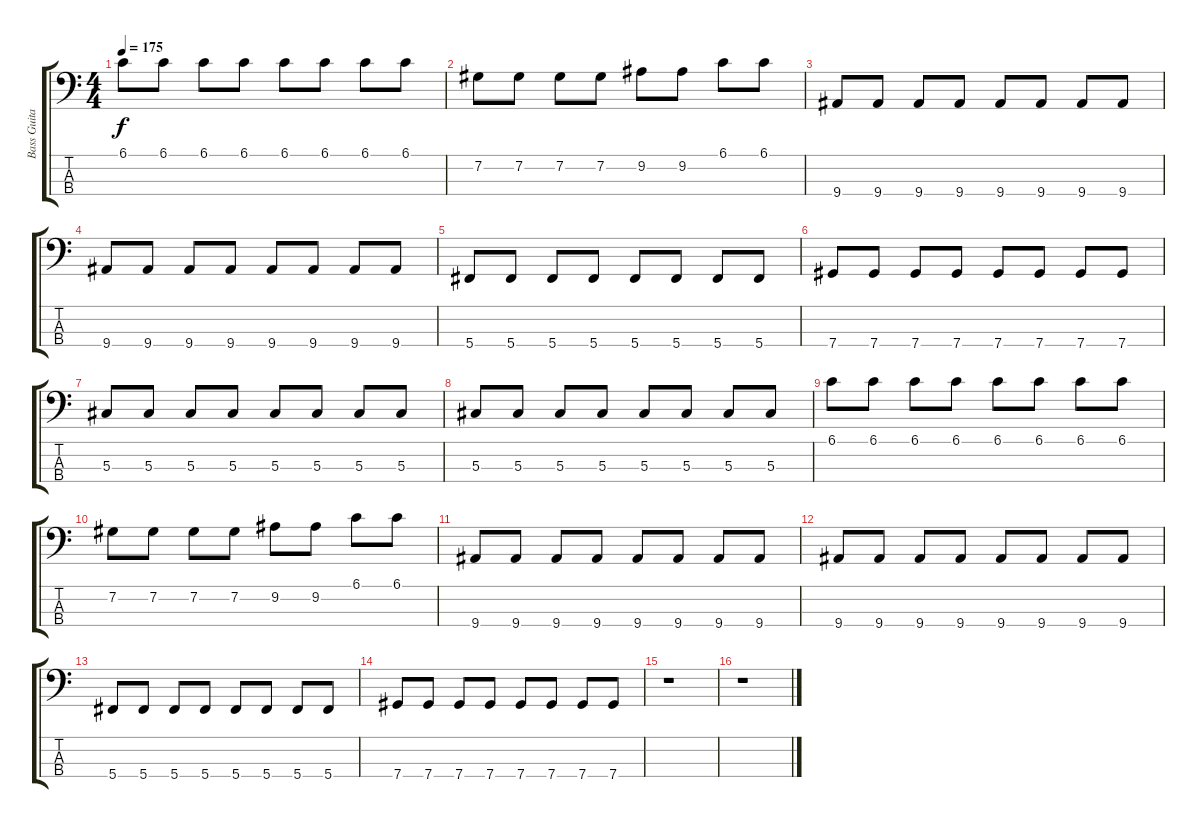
\track ("Bass Guitar" "Bass Guita") {instrument electricbassfinger}
\staff {score tabs}
\tuning (Gb2 Db2 Ab1 Db1) {hide}
\ts (4 4)
\tempo 175
\clef f4
\ks c
6.1.8{dy f} 6.1.8 6.1.8 6.1.8 6.1.8 6.1.8 6.1.8 6.1.8 |
7.2.8 7.2.8 7.2.8 7.2.8 9.2.8 9.2.8 6.1.8 6.1.8 |
9.4.8 9.4.8 9.4.8 9.4.8 9.4.8 9.4.8 9.4.8 9.4.8 |
9.4.8 9.4.8 9.4.8 9.4.8 9.4.8 9.4.8 9.4.8 9.4.8 |
5.4.8 5.4.8 5.4.8 5.4.8 5.4.8 5.4.8 5.4.8 5.4.8 |
7.4.8 7.4.8 7.4.8 7.4.8 7.4.8 7.4.8 7.4.8 7.4.8 |
5.3.8 5.3.8 5.3.8 5.3.8 5.3.8 5.3.8 5.3.8 5.3.8 |
5.3.8 5.3.8 5.3.8 5.3.8 5.3.8 5.3.8 5.3.8 5.3.8 |
6.1.8 6.1.8 6.1.8 6.1.8 6.1.8 6.1.8 6.1.8 6.1.8 |
7.2.8 7.2.8 7.2.8 7.2.8 9.2.8 9.2.8 6.1.8 6.1.8 |
9.4.8 9.4.8 9.4.8 9.4.8 9.4.8 9.4.8 9.4.8 9.4.8 |
9.4.8 9.4.8 9.4.8 9.4.8 9.4.8 9.4.8 9.4.8 9.4.8 |
5.4.8 5.4.8 5.4.8 5.4.8 5.4.8 5.4.8 5.4.8 5.4.8 |
7.4.8 7.4.8 7.4.8 7.4.8 7.4.8 7.4.8 7.4.8 7.4.8 |
r.1 |
r.1
